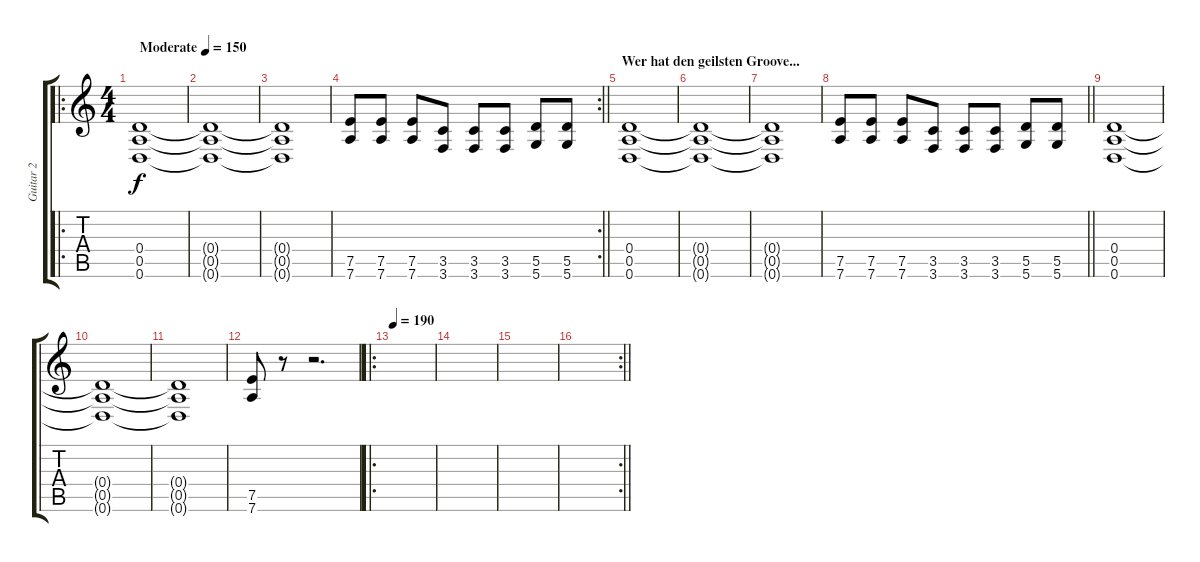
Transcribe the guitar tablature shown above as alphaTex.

\track ("Guitar 2" "Guitar 2") {instrument distortionguitar}
\staff {score tabs}
\tuning (E4 B3 G3 D3 A2 D2) {hide}
\ro
\ts (4 4)
\tempo (150 "Moderate")
\clef g2
\ks c
(0.4 0.5 0.6).1{dy f instrument distortionguitar} |
(0.4{t} 0.5{t} 0.6{t}).1 |
(0.4{t} 0.5{t} 0.6{t}).1 |
\rc 2
\barLineRight lightlight
(7.5 7.6).8 (7.5 7.6).8 (7.5 7.6).8 (3.5 3.6).8 (3.5 3.6).8 (3.5 3.6).8 (5.5 5.6).8 (5.5 5.6).8 |
\section ("" "Wer hat den geilsten Groove...")
(0.4 0.5 0.6).1 |
(0.4{t} 0.5{t} 0.6{t}).1 |
(0.4{t} 0.5{t} 0.6{t}).1 |
\barLineRight lightlight
(7.5 7.6).8 (7.5 7.6).8 (7.5 7.6).8 (3.5 3.6).8 (3.5 3.6).8 (3.5 3.6).8 (5.5 5.6).8 (5.5 5.6).8 |
(0.4 0.5 0.6).1 |
(0.4{t} 0.5{t} 0.6{t}).1 |
(0.4{t} 0.5{t} 0.6{t}).1 |
(7.5 7.6).8 r.8 r.2{d} |
\ro
\tempo 190
|
|
|
\rc 2
\barLineRight lightlight
